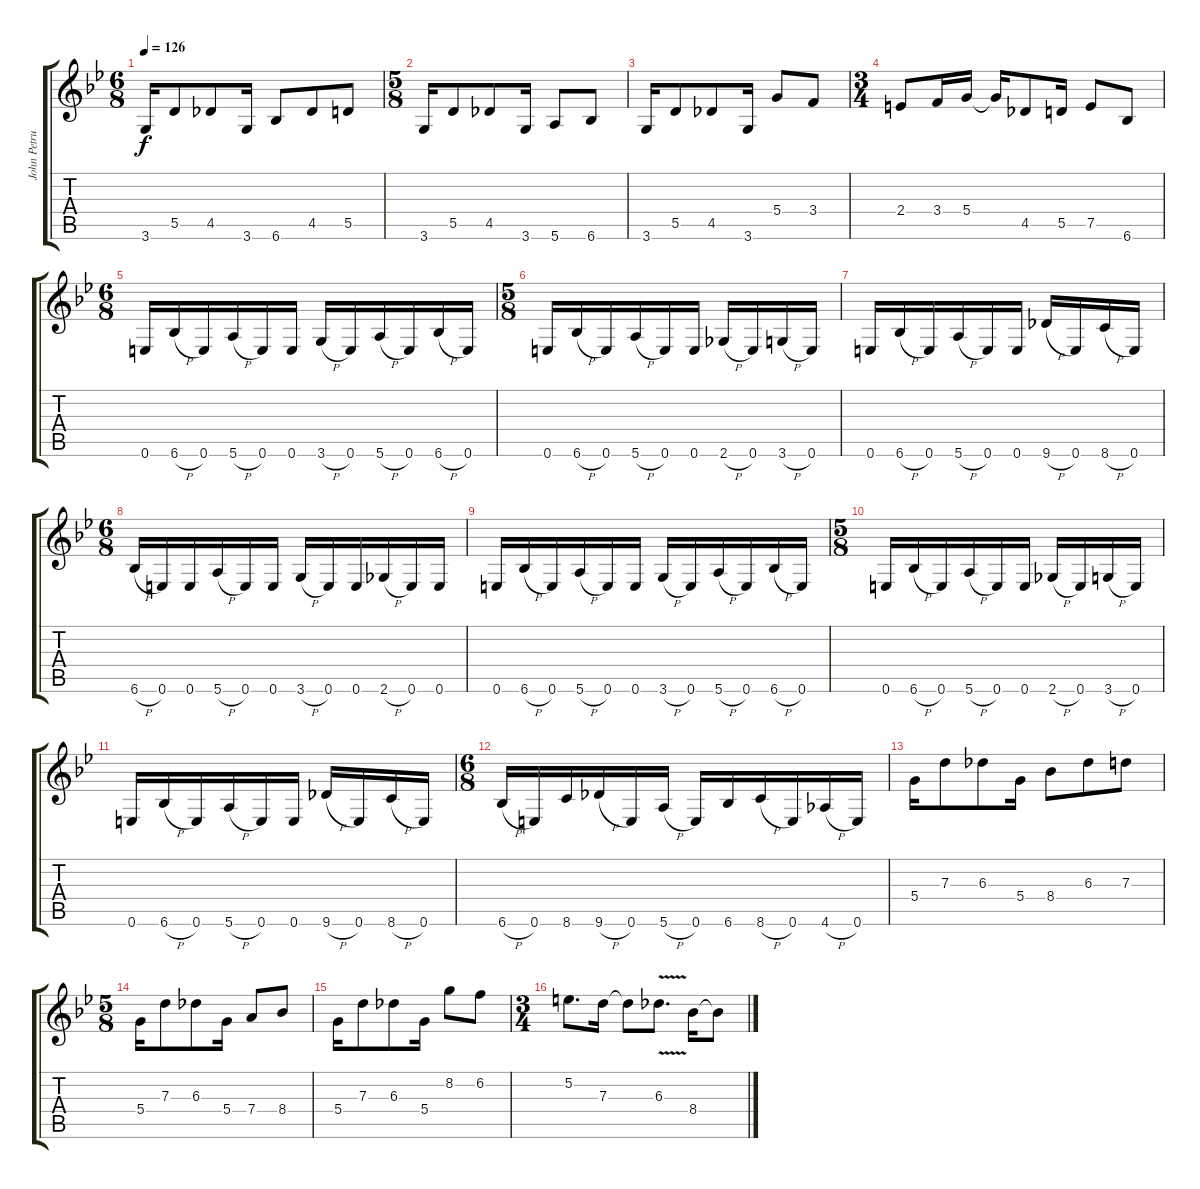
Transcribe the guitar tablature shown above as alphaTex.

\track ("John Petrucci - Guitar" "John Petru") {instrument distortionguitar}
\staff {score tabs}
\tuning (E4 B3 G3 D3 A2 E2) {hide}
\ts (6 8)
\tempo 126
\clef g2
\ks gminor
3.6.16{dy f} 5.5.8 4.5.8 3.6.16 6.6.8 4.5.8 5.5.8 |
\ts (5 8)
3.6.16 5.5.8 4.5.8 3.6.16 5.6.8 6.6.8 |
3.6.16 5.5.8 4.5.8 3.6.16 5.4.8 3.4.8 |
\ts (3 4)
2.4.8 3.4.16 5.4.16 5.4{t}.16 4.5.8 5.5.16 7.5.8 6.6.8 |
\ts (6 8)
0.6.16 6.6{h}.16 0.6.16 5.6{h}.16 0.6.16 0.6.16 3.6{h}.16 0.6.16 5.6{h}.16 0.6.16 6.6{h}.16 0.6.16 |
\ts (5 8)
0.6.16 6.6{h}.16 0.6.16 5.6{h}.16 0.6.16 0.6.16 2.6{h}.16 0.6.16 3.6{h}.16 0.6.16 |
0.6.16 6.6{h}.16 0.6.16 5.6{h}.16 0.6.16 0.6.16 9.6{h}.16 0.6.16 8.6{h}.16 0.6.16 |
\ts (6 8)
6.6{h}.16 0.6.16 0.6.16 5.6{h}.16 0.6.16 0.6.16 3.6{h}.16 0.6.16 0.6.16 2.6{h}.16 0.6.16 0.6.16 |
0.6.16 6.6{h}.16 0.6.16 5.6{h}.16 0.6.16 0.6.16 3.6{h}.16 0.6.16 5.6{h}.16 0.6.16 6.6{h}.16 0.6.16 |
\ts (5 8)
0.6.16 6.6{h}.16 0.6.16 5.6{h}.16 0.6.16 0.6.16 2.6{h}.16 0.6.16 3.6{h}.16 0.6.16 |
0.6.16 6.6{h}.16 0.6.16 5.6{h}.16 0.6.16 0.6.16 9.6{h}.16 0.6.16 8.6{h}.16 0.6.16 |
\ts (6 8)
6.6{h}.16 0.6.16 8.6.16 9.6{h}.16 0.6.16 5.6{h}.16 0.6.16 6.6.16 8.6{h}.16 0.6.16 4.6{h}.16 0.6.16 |
5.4.16 7.3.8 6.3.8 5.4.16 8.4.8 6.3.8 7.3.8 |
\ts (5 8)
5.4.16 7.3.8 6.3.8 5.4.16 7.4.8 8.4.8 |
5.4.16 7.3.8 6.3.8 5.4.16 8.2.8 6.2.8 |
\ts (3 4)
5.2.8{d} 7.3.16 7.3{t}.8 6.3{v}.8{d} 8.4.16 8.4{t}.8
